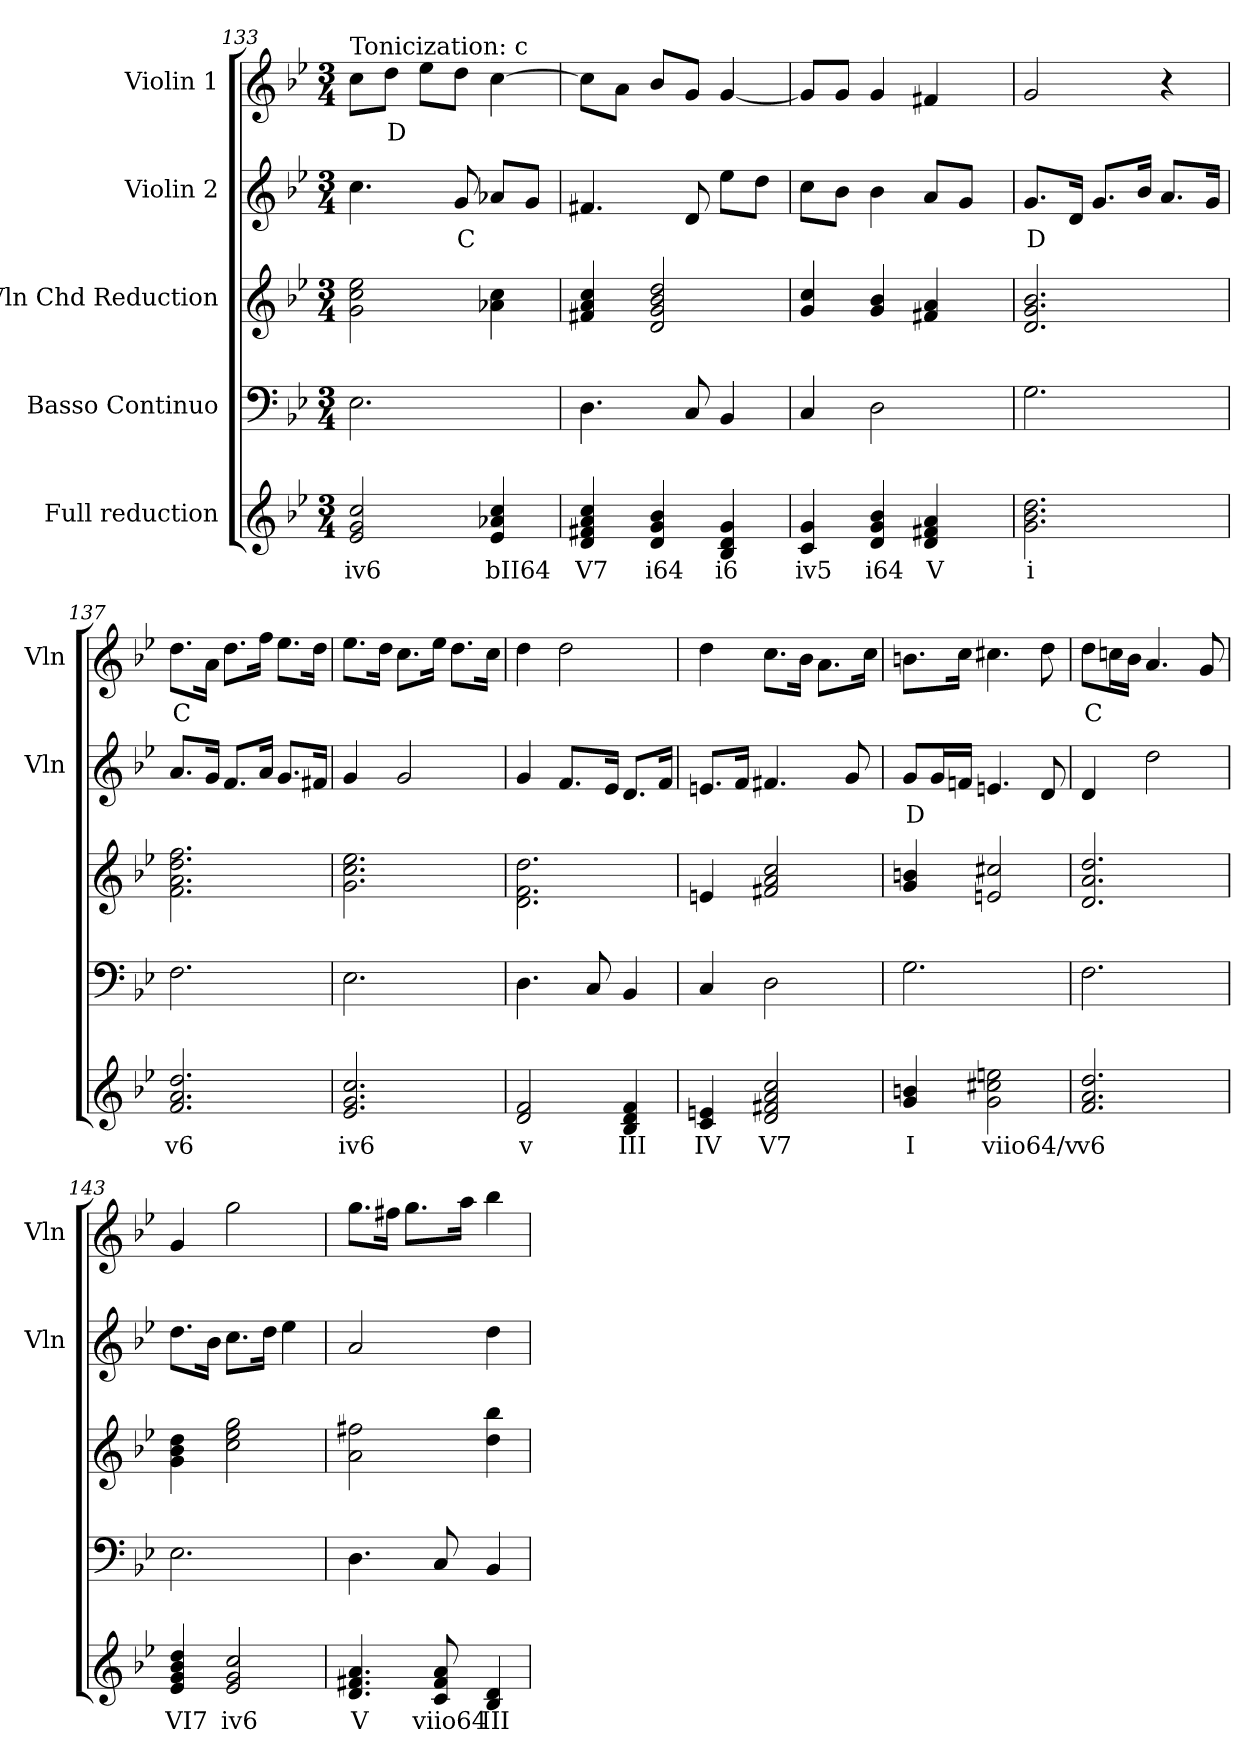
**kern	**text	**kern	**kern	**kern	**text	**kern	**text
*part5	*part5	*part4	*part3	*part2	*part2	*part1	*part1
*staff5	*staff5	*staff4	*staff3	*staff2	*staff2	*staff1	*staff1
*I"Full reduction	*	*I"Basso Continuo	*I"Vln Chd Reduction	*I"Violin 2	*	*I"Violin 1	*
*	*	*	*	*I'Vln	*	*I'Vln	*
*clefG2	*	*clefF4	*clefG2	*clefG2	*	*clefG2	*
*k[b-e-]	*	*k[b-e-]	*k[b-e-]	*k[b-e-]	*	*k[b-e-]	*
*M3/4	*	*M3/4	*M3/4	*M3/4	*	*M3/4	*
=133	=133	=133	=133	=133	=133	=133	=133
!	!	!	!	!	!	!LO:TX:a:t=Tonicization&colon; c	!
!	!LO:LY:b	!	!	!	!	!	!
2e-/ 2g/ 2cc/	iv6	2.E-\	2g\ 2cc\ 2ee-\	4.cc\	.	8cc\L	.
!	!	!	!	!	!	!	!LO:LY:b
.	.	.	.	.	.	8dd\J	D
.	.	.	.	.	.	8ee-\L	.
!	!	!	!	!	!LO:LY:b	!	!
.	.	.	.	8g/	C	8dd\J	.
!	!LO:LY:b	!	!	!	!	!	!
4e-/ 4a-X/ 4cc/	bII64	.	4a-X\ 4cc\	8a-X/L	.	[4cc\	.
.	.	.	.	8g/J	.	.	.
=134	=134	=134	=134	=134	=134	=134	=134
!	!LO:LY:b	!	!	!	!	!	!
4d/ 4f#X/ 4a/ 4cc/	V7	4.D\	4f#X/ 4a/ 4cc/	4.f#X/	.	8cc\L]	.
.	.	.	.	.	.	8a\J	.
!	!LO:LY:b	!	!	!	!	!	!
4d/ 4g/ 4b-/	i64	.	2d/ 2g/ 2b-/ 2dd/	.	.	8b-/L	.
.	.	8C/	.	8d/	.	8g/J	.
!	!LO:LY:b	!	!	!	!	!	!
4B-/ 4d/ 4g/	i6	4BB-/	.	8ee-\L	.	[4g/	.
.	.	.	.	8dd\J	.	.	.
=135	=135	=135	=135	=135	=135	=135	=135
!	!LO:LY:b	!	!	!	!	!	!
4c/ 4g/	iv5	4C/	4g/ 4cc/	8cc\L	.	8g/L]	.
.	.	.	.	8b-\J	.	8g/J	.
!	!LO:LY:b	!	!	!	!	!	!
4d/ 4g/ 4b-/	i64	2D\	4g/ 4b-/	4b-\	.	4g/	.
!	!LO:LY:b	!	!	!	!	!	!
4d/ 4f#X/ 4a/	V	.	4f#X/ 4a/	8a/L	.	4f#X/	.
.	.	.	.	8g/J	.	.	.
!!LO:PB:g=z
=136	=136	=136	=136	=136	=136	=136	=136
!	!LO:LY:b	!	!	!	!LO:LY:b	!	!
2.g\ 2.b-\ 2.dd\	i	2.G\	2.d/ 2.g/ 2.b-/	8.g/L	D	2g/	.
.	.	.	.	16d/Jk	.	.	.
.	.	.	.	8.g/L	.	.	.
.	.	.	.	16b-/Jk	.	.	.
.	.	.	.	8.a/L	.	4r	.
.	.	.	.	16g/Jk	.	.	.
=137	=137	=137	=137	=137	=137	=137	=137
!	!LO:LY:b	!	!	!	!	!	!LO:LY:b
2.f/ 2.a/ 2.dd/	v6	2.F\	2.f\ 2.a\ 2.dd\ 2.ff\	8.a/L	.	8.dd\L	C
.	.	.	.	16g/Jk	.	16a\Jk	.
.	.	.	.	8.f/L	.	8.dd\L	.
.	.	.	.	16a/Jk	.	16ff\Jk	.
.	.	.	.	8.g/L	.	8.ee-\L	.
.	.	.	.	16f#X/Jk	.	16dd\Jk	.
=138	=138	=138	=138	=138	=138	=138	=138
!	!LO:LY:b	!	!	!	!	!	!
2.e-/ 2.g/ 2.cc/	iv6	2.E-\	2.g\ 2.cc\ 2.ee-\	4g/	.	8.ee-\L	.
.	.	.	.	.	.	16dd\Jk	.
.	.	.	.	2g/	.	8.cc\L	.
.	.	.	.	.	.	16ee-\Jk	.
.	.	.	.	.	.	8.dd\L	.
.	.	.	.	.	.	16cc\Jk	.
=139	=139	=139	=139	=139	=139	=139	=139
!	!LO:LY:b	!	!	!	!	!	!
2d/ 2f/	v	4.D\	2.d\ 2.f\ 2.dd\	4g/	.	4dd\	.
.	.	.	.	8.f/L	.	2dd\	.
.	.	8C/	.	.	.	.	.
.	.	.	.	16e-/Jk	.	.	.
!	!LO:LY:b	!	!	!	!	!	!
4B-/ 4d/ 4f/	III	4BB-/	.	8.d/L	.	.	.
.	.	.	.	16f/Jk	.	.	.
=140	=140	=140	=140	=140	=140	=140	=140
!	!LO:LY:b	!	!	!	!	!	!
4c/ 4en/	IV	4C/	4en/	8.en/L	.	4dd\	.
.	.	.	.	16f/Jk	.	.	.
!	!LO:LY:b	!	!	!	!	!	!
2d/ 2f#X/ 2a/ 2cc/	V7	2D\	2f#X/ 2a/ 2cc/	4.f#X/	.	8.cc\L	.
.	.	.	.	.	.	16b-\Jk	.
.	.	.	.	.	.	8.a\L	.
.	.	.	.	8g/	.	.	.
.	.	.	.	.	.	16cc\Jk	.
!!LO:LB:g=z
=141	=141	=141	=141	=141	=141	=141	=141
!	!LO:LY:b	!	!	!	!LO:LY:b	!	!
4g/ 4bn/	I	2.G\	4g/ 4bn/	8g/L	D	8.bn\L	.
.	.	.	.	16g/L	.	.	.
.	.	.	.	16fn/JJ	.	16cc\Jk	.
!	!LO:LY:b	!	!	!	!	!	!
2g\ 2cc#X\ 2een\	viio64/v	.	2en/ 2cc#X/	4.en/	.	4.cc#X\	.
.	.	.	.	8d/	.	8dd\	.
=142	=142	=142	=142	=142	=142	=142	=142
!	!LO:LY:b	!	!	!	!	!	!LO:LY:b
2.f/ 2.a/ 2.dd/	v6	2.F\	2.d/ 2.a/ 2.dd/	4d/	.	8dd\L	C
.	.	.	.	.	.	16ccn\L	.
.	.	.	.	.	.	16b-\JJ	.
.	.	.	.	2dd\	.	4.a/	.
.	.	.	.	.	.	8g/	.
=143	=143	=143	=143	=143	=143	=143	=143
!	!LO:LY:b	!	!	!	!	!	!
4e-/ 4g/ 4b-/ 4dd/	VI7	2.E-\	4g\ 4b-\ 4dd\	8.dd\L	.	4g/	.
.	.	.	.	16b-\Jk	.	.	.
!	!LO:LY:b	!	!	!	!	!	!
2e-/ 2g/ 2cc/	iv6	.	2cc\ 2ee-\ 2gg\	8.cc\L	.	2gg\	.
.	.	.	.	16dd\Jk	.	.	.
.	.	.	.	4ee-\	.	.	.
=144	=144	=144	=144	=144	=144	=144	=144
!	!LO:LY:b	!	!	!	!	!	!
4.d/ 4.f#X/ 4.a/	V	4.D\	2a\ 2ff#X\	2a/	.	8.gg\L	.
.	.	.	.	.	.	16ff#X\Jk	.
.	.	.	.	.	.	8.gg\L	.
!	!LO:LY:b	!	!	!	!	!	!
8c/ 8f#/ 8a/	viio64	8C/	.	.	.	.	.
.	.	.	.	.	.	16aa\Jk	.
!	!LO:LY:b	!	!	!	!	!	!
4B-/ 4d/	III	4BB-/	4dd\ 4bb-\	4dd\	.	4bb-\	.
=	=	=	=	=	=	=	=
*-	*-	*-	*-	*-	*-	*-	*-
